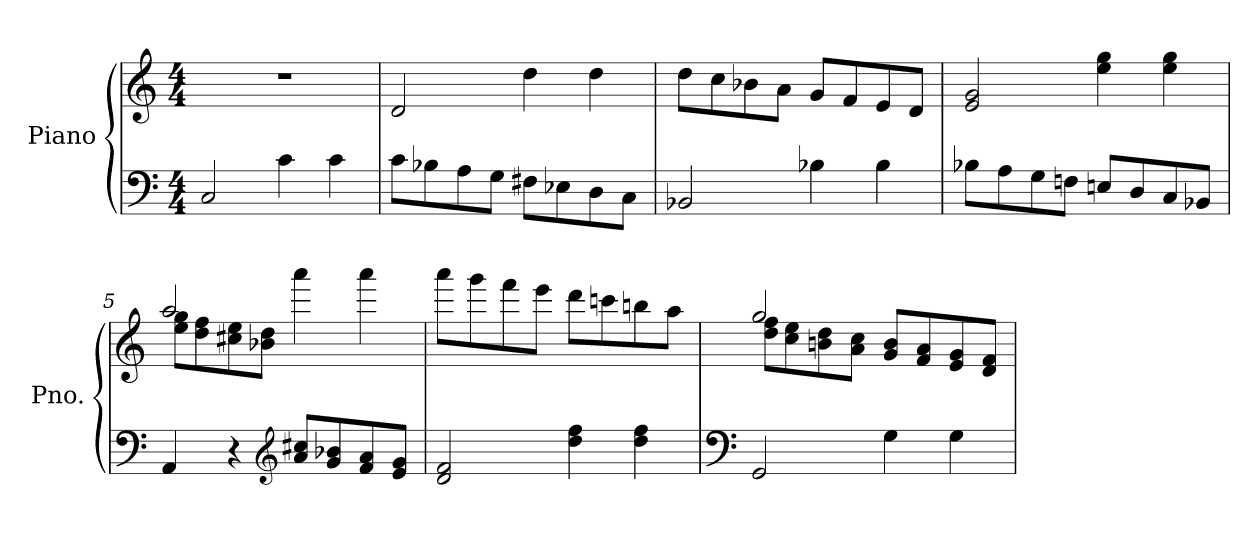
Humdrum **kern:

**kern	**kern
*part1	*part1
*staff2	*staff1
*I"Piano	*
*I'Pno.	*
*clefF4	*clefG2
*k[]	*k[]
*M4/4	*M4/4
*MM150	*MM150
=1	=1
2C/	1r
4c\	.
4c\	.
=2	=2
8c\L	2d/
8B-X\	.
8A\	.
8G\J	.
8F#X\L	4dd\
8E-X\	.
8D\	4dd\
8C\J	.
=3	=3
2BB-X/	8dd\L
.	8cc\
.	8b-X\
.	8a\J
4B-X\	8g/L
.	8f/
4B-\	8e/
.	8d/J
=4	=4
8B-X\L	2e/ 2g/
8A\	.
8G\	.
8Fn\J	.
8En/L	4ee\ 4gg\
8D/	.
8C/	4ee\ 4gg\
8BB-X/J	.
!!LO:LB:g=z
=5	=5
*	*^
4AA/	2aa/	8ee\ 8gg\L
.	.	8dd\ 8ff\
4r	.	8cc#X\ 8ee\
.	.	8b-X\ 8dd\J
*clefG2	*	*
8a/ 8cc#X/L	4aaa\	2ryy
8g/ 8b-X/	.	.
8f/ 8a/	4aaa\	.
8e/ 8g/J	.	.
*	*v	*v
=6	=6
2d/ 2f/	8aaa\L
.	8ggg\
.	8fff\
.	8eee\J
4dd\ 4ff\	8ddd\L
.	8cccn\
4dd\ 4ff\	8bbn\
.	8aa\J
=7	=7
*clefF4	*
*	*^
2GG/	2gg/	8dd\ 8ff\L
.	.	8cc\ 8ee\
.	.	8bn\ 8dd\
.	.	8a\ 8cc\J
4G\	8g/ 8b/L	2ryy
.	8f/ 8a/	.
4G\	8e/ 8g/	.
.	8d/ 8f/J	.
*	*v	*v
=	=
*-	*-
